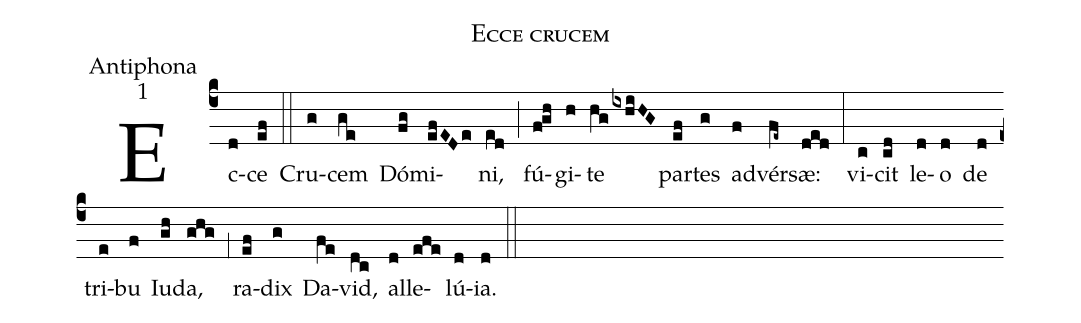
name:Ecce crucem;
office-part:Antiphona;
mode:1;
%%
(c4) Ec(d)ce(ef) (::)
Cru(g)cem(ge) Dó(fg)mi(efEDe)ni,(ed) (;) fú(f!gh)gi(h)te(hg/ixhiHG) par(ef)tes(g) ad(f)vér(fe~)sæ:(ded) (:)
vi(c)cit(cd) le(d)o(d) de(d) tri(e)bu(f) Iu(gh)da,(ghg) (,1) ra(ef)dix(g) Da(fe)vid,(dc) al(d)le(efe)lú(d)ia.(d) (::)
